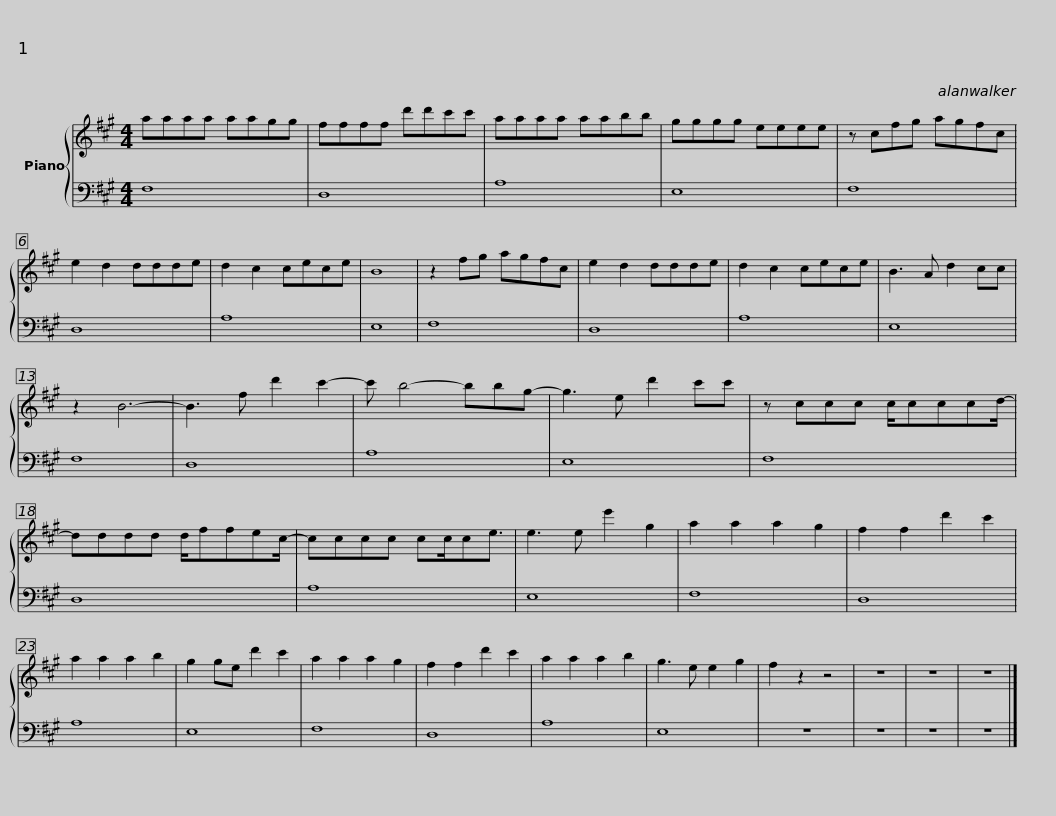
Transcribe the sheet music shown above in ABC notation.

X:1
%%score { 1 | 2 }
L:1/8
M:4/4
I:linebreak $
K:A
V:1 treble
V:2 bass
V:1
 aaaa aagg | ffff d'd'c'c' | aaaa aabb | gggg eeee |$ z cfg agfc | %5
 e2 d2 ddde | d2 c2 cece | B8 | z2 fg agfc | e2 d2 ddde |$ %10
 d2 c2 cece | B3 A d2 cc | z2 B6- | B3 f d'2 c'2- | c' b4- bbg- | %15
 g3 e d'2 c'c' |$ z ccc c/cccd/- | dddd d/ffec/- | cccc cc/ce3/2 | e3 e e'2 g2 | %20
 a2 a2 a2 g2 | f2 f2 d'2 c'2 |$ a2 a2 a2 b2 | g2 ge d'2 c'2 | a2 a2 a2 g2 | %25
 f2 f2 d'2 c'2 | a2 a2 a2 b2 | g3 e e2 g2 | f2 z2 z4 | z8 | %30
 z8 |$ z8 |] %32
V:2
 F,8 | D,8 | A,8 | E,8 |$ F,8 | %5
 D,8 | A,8 | E,8 | F,8 | D,8 |$ %10
 A,8 | E,8 | F,8 | D,8 | A,8 | %15
 E,8 |$ F,8 | D,8 | A,8 | E,8 | %20
 F,8 | D,8 |$ A,8 | E,8 | F,8 | %25
 D,8 | A,8 | E,8 | z8 | z8 | %30
 z8 |$ z8 |] %32
